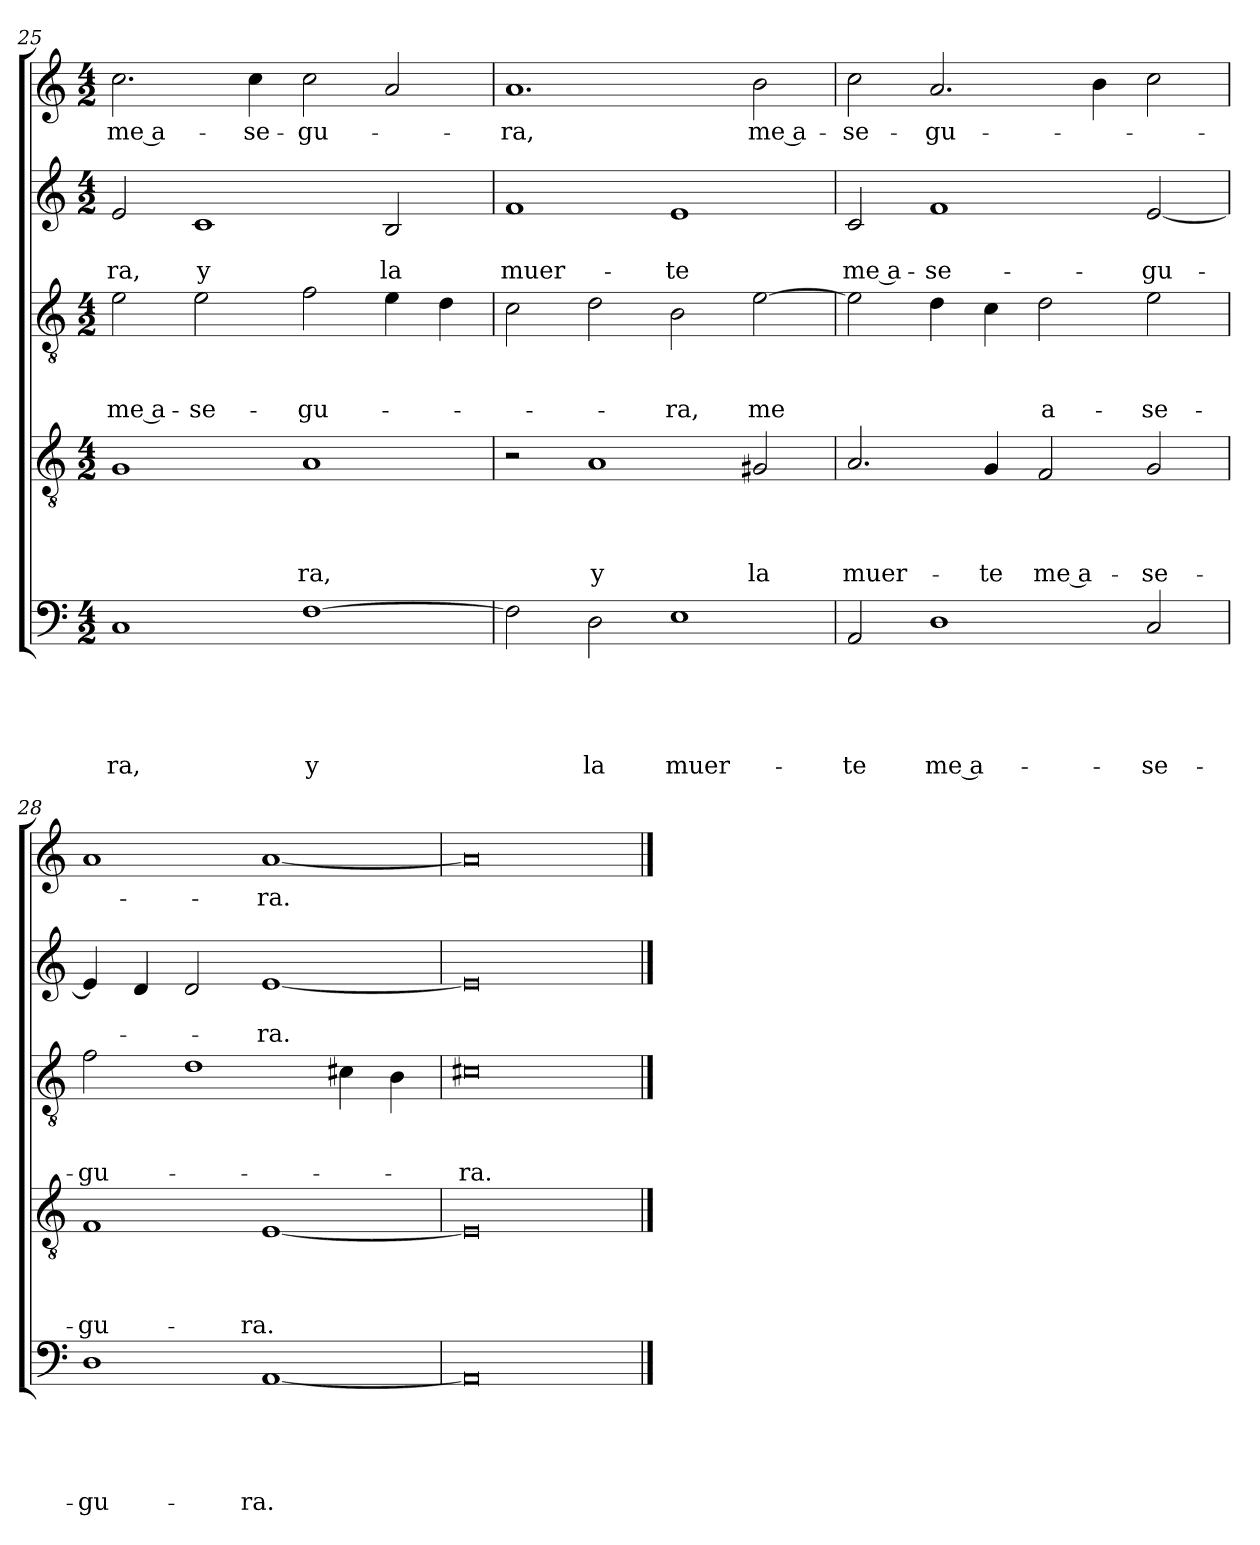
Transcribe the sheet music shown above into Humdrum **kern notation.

**kern	**text	**text	**text	**text	**text	**kern	**text	**text	**text	**text	**kern	**text	**text	**text	**kern	**text	**text	**kern	**text
*part5	*part5	*part5	*part5	*part5	*part5	*part4	*part4	*part4	*part4	*part4	*part3	*part3	*part3	*part3	*part2	*part2	*part2	*part1	*part1
*staff5	*staff5	*staff5	*staff5	*staff5	*staff5	*staff4	*staff4	*staff4	*staff4	*staff4	*staff3	*staff3	*staff3	*staff3	*staff2	*staff2	*staff2	*staff1	*staff1
!!LO:LB:g=z
*clefF4	*	*	*	*	*	*clefGv2	*	*	*	*	*clefGv2	*	*	*	*clefG2	*	*	*clefG2	*
*k[]	*	*	*	*	*	*k[]	*	*	*	*	*k[]	*	*	*	*k[]	*	*	*k[]	*
*C:	*	*	*	*	*	*C:	*	*	*	*	*C:	*	*	*	*C:	*	*	*C:	*
*M4/2	*	*	*	*	*	*M4/2	*	*	*	*	*M4/2	*	*	*	*M4/2	*	*	*M4/2	*
=25	=25	=25	=25	=25	=25	=25	=25	=25	=25	=25	=25	=25	=25	=25	=25	=25	=25	=25	=25
!	!	!	!	!	!LO:LY:b	!	!	!	!	!	!	!	!	!LO:LY:b	!	!	!LO:LY:b	!	!LO:LY:b
1C	.	.	.	.	-ra,	1G	.	.	.	.	2e\	.	.	me a-	2e/	.	-ra,	2.cc\	me a-
!	!	!	!	!	!	!	!	!	!	!	!	!	!	!LO:LY:b	!	!	!LO:LY:b	!	!
.	.	.	.	.	.	.	.	.	.	.	2e\	.	.	-se-	1c	.	y	.	.
!	!	!	!	!	!	!	!	!	!	!	!	!	!	!	!	!	!	!	!LO:LY:b
.	.	.	.	.	.	.	.	.	.	.	.	.	.	.	.	.	.	4cc\	-se-
!	!	!	!	!	!LO:LY:b	!	!	!	!	!LO:LY:b	!	!	!	!LO:LY:b	!	!	!	!	!LO:LY:b
[1F	.	.	.	.	y	1A	.	.	.	-ra,	2f\	.	.	-gu-	.	.	.	2cc\	-gu-
!	!	!	!	!	!	!	!	!	!	!	!	!	!	!	!	!	!LO:LY:b	!	!
.	.	.	.	.	.	.	.	.	.	.	4e\	.	.	.	2B/	.	la	2a/	.
.	.	.	.	.	.	.	.	.	.	.	4d\	.	.	.	.	.	.	.	.
=26	=26	=26	=26	=26	=26	=26	=26	=26	=26	=26	=26	=26	=26	=26	=26	=26	=26	=26	=26
!	!	!	!	!	!	!	!	!	!	!	!	!	!	!	!	!	!LO:LY:b	!	!LO:LY:b
2F\]	.	.	.	.	.	2r	.	.	.	.	2c\	.	.	.	1f	.	muer-	1.a	-ra,
!	!	!	!	!	!LO:LY:b	!	!	!	!	!LO:LY:b	!	!	!	!	!	!	!	!	!
2D\	.	.	.	.	la	1A	.	.	.	y	2d\	.	.	.	.	.	.	.	.
!	!	!	!	!	!LO:LY:b	!	!	!	!	!	!	!	!	!LO:LY:b	!	!	!LO:LY:b	!	!
1E	.	.	.	.	muer-	.	.	.	.	.	2B\	.	.	-ra,	1e	.	-te	.	.
!	!	!	!	!	!	!	!	!	!	!LO:LY:b	!	!	!	!LO:LY:b	!	!	!	!	!LO:LY:b
.	.	.	.	.	.	2G#X/	.	.	.	la	[2e\	.	.	me	.	.	.	2b\	me a-
=27	=27	=27	=27	=27	=27	=27	=27	=27	=27	=27	=27	=27	=27	=27	=27	=27	=27	=27	=27
!	!	!	!	!	!LO:LY:b	!	!	!	!	!LO:LY:b	!	!	!	!	!	!	!LO:LY:b	!	!LO:LY:b
2AA/	.	.	.	.	-te	2.A/	.	.	.	muer-	2e\]	.	.	.	2c/	.	me a-	2cc\	-se-
!	!	!	!	!	!LO:LY:b	!	!	!	!	!	!	!	!	!	!	!	!LO:LY:b	!	!LO:LY:b
1D	.	.	.	.	me a-	.	.	.	.	.	4d\	.	.	.	1f	.	-se-	2.a/	-gu-
!	!	!	!	!	!	!	!	!	!	!LO:LY:b	!	!	!	!	!	!	!	!	!
.	.	.	.	.	.	4G/	.	.	.	-te	4c\	.	.	.	.	.	.	.	.
!	!	!	!	!	!	!	!	!	!	!LO:LY:b	!	!	!	!LO:LY:b	!	!	!	!	!
.	.	.	.	.	.	2F/	.	.	.	me a-	2d\	.	.	a-	.	.	.	.	.
.	.	.	.	.	.	.	.	.	.	.	.	.	.	.	.	.	.	4b\	.
!	!	!	!	!	!LO:LY:b	!	!	!	!	!LO:LY:b	!	!	!	!LO:LY:b	!	!	!LO:LY:b	!	!
2C/	.	.	.	.	-se-	2G/	.	.	.	-se-	2e\	.	.	-se-	[2e/	.	-gu-	2cc\	.
=28	=28	=28	=28	=28	=28	=28	=28	=28	=28	=28	=28	=28	=28	=28	=28	=28	=28	=28	=28
!	!	!	!	!	!LO:LY:b	!	!	!	!	!LO:LY:b	!	!	!	!LO:LY:b	!	!	!	!	!
1D	.	.	.	.	-gu-	1F	.	.	.	-gu-	2f\	.	.	-gu-	4e/]	.	.	1a	.
.	.	.	.	.	.	.	.	.	.	.	.	.	.	.	4d/	.	.	.	.
.	.	.	.	.	.	.	.	.	.	.	1d	.	.	.	2d/	.	.	.	.
!	!	!	!	!	!LO:LY:b	!	!	!	!	!LO:LY:b	!	!	!	!	!	!	!LO:LY:b	!	!LO:LY:b
[1AA	.	.	.	.	-ra.	[1E	.	.	.	-ra.	.	.	.	.	[1e	.	-ra.	[1a	-ra.
.	.	.	.	.	.	.	.	.	.	.	4c#X\	.	.	.	.	.	.	.	.
.	.	.	.	.	.	.	.	.	.	.	4B\	.	.	.	.	.	.	.	.
=29	=29	=29	=29	=29	=29	=29	=29	=29	=29	=29	=29	=29	=29	=29	=29	=29	=29	=29	=29
!	!	!	!	!	!	!	!	!	!	!	!	!	!	!LO:LY:b	!	!	!	!	!
0AA]	.	.	.	.	.	0E]	.	.	.	.	0c#X	.	.	-ra.	0e]	.	.	0a]	.
==	==	==	==	==	==	==	==	==	==	==	==	==	==	==	==	==	==	==	==
*-	*-	*-	*-	*-	*-	*-	*-	*-	*-	*-	*-	*-	*-	*-	*-	*-	*-	*-	*-
